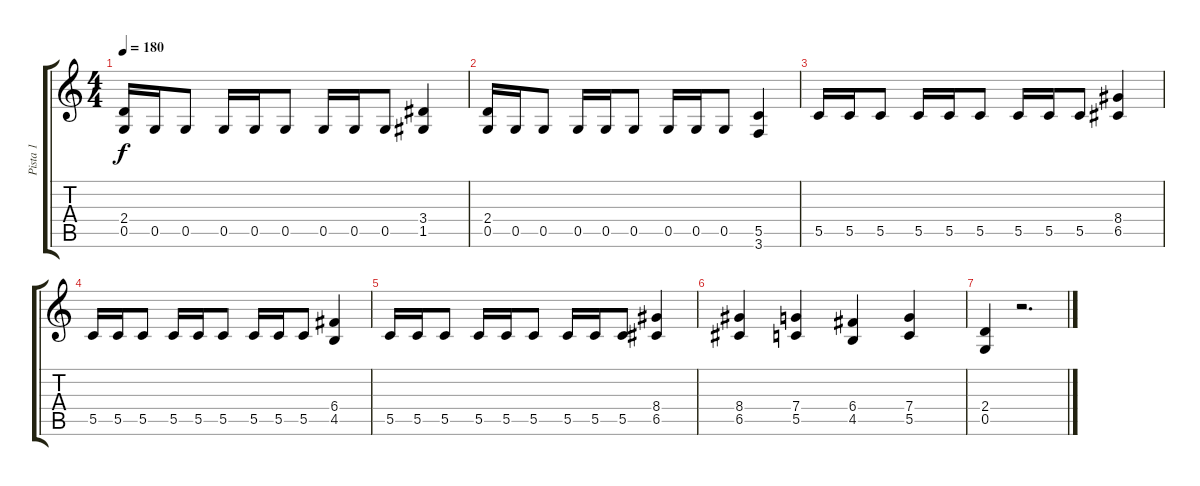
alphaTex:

\track ("Pista 1" "Pista 1") {instrument distortionguitar}
\staff {score tabs}
\tuning (D4 A3 F3 C3 G2 D2) {hide}
\ts (4 4)
\tempo 180
\clef g2
\ks c
(2.4 0.5).16{dy f} 0.5.16 0.5.8 0.5.16 0.5.16 0.5.8 0.5.16 0.5.16 0.5.8 (3.4 1.5).4 |
(2.4 0.5).16 0.5.16 0.5.8 0.5.16 0.5.16 0.5.8 0.5.16 0.5.16 0.5.8 (5.5 3.6).4 |
5.5.16 5.5.16 5.5.8 5.5.16 5.5.16 5.5.8 5.5.16 5.5.16 5.5.8 (8.4 6.5).4 |
5.5.16 5.5.16 5.5.8 5.5.16 5.5.16 5.5.8 5.5.16 5.5.16 5.5.8 (6.4 4.5).4 |
5.5.16 5.5.16 5.5.8 5.5.16 5.5.16 5.5.8 5.5.16 5.5.16 5.5.8 (8.4 6.5).4 |
(8.4 6.5).4 (7.4 5.5).4 (6.4 4.5).4 (7.4 5.5).4 |
(2.4 0.5).4 r.2{d}
